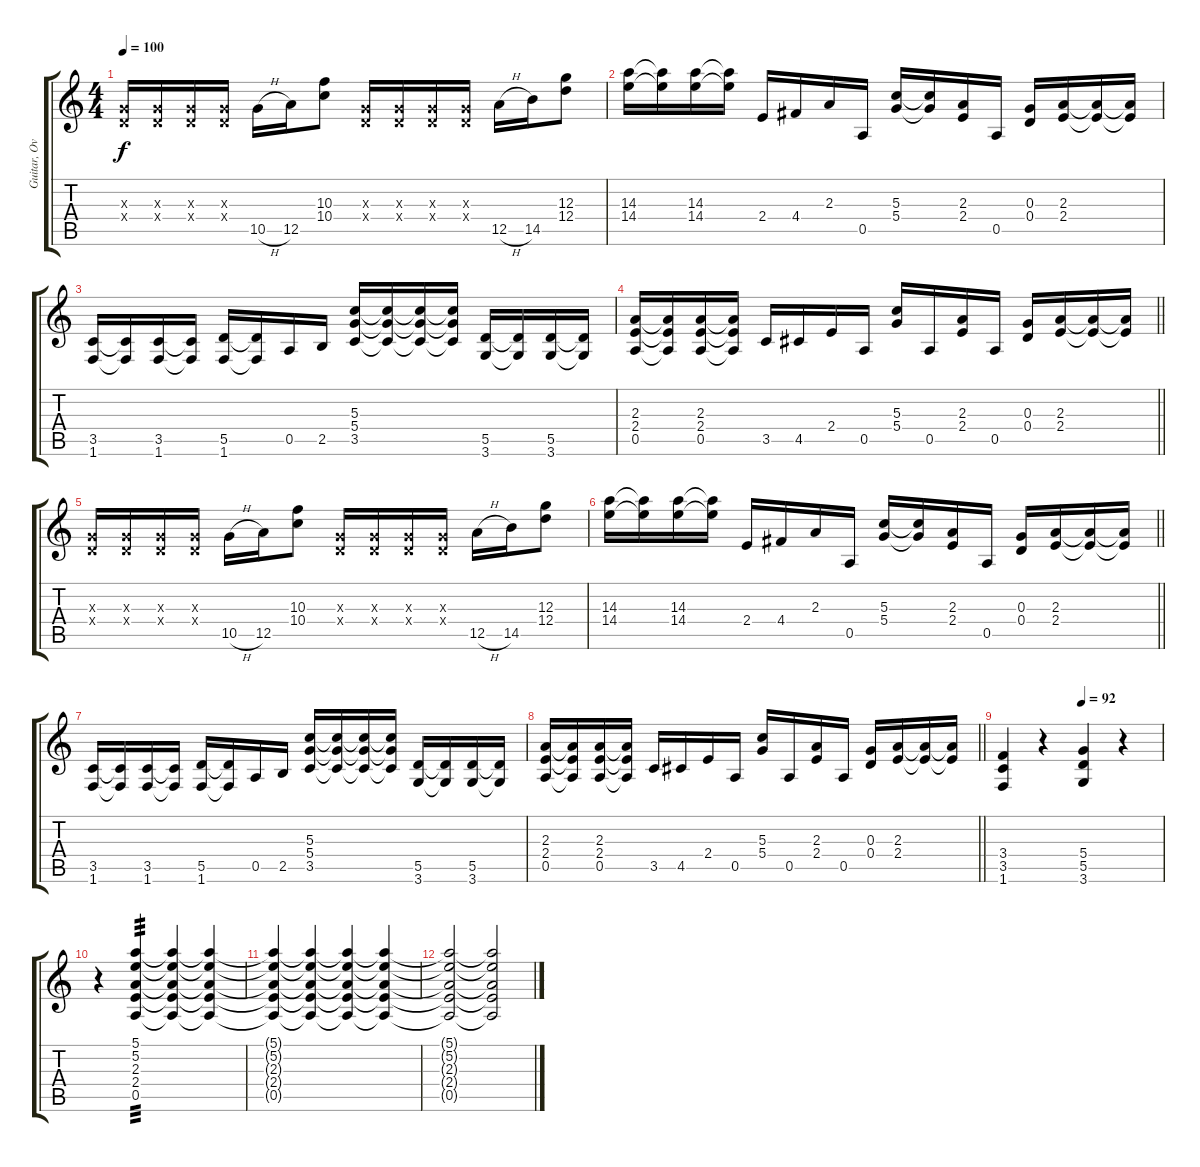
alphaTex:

\track ("Guitar, Overdub" "Guitar, Ov") {instrument overdrivenguitar}
\staff {score tabs}
\tuning (E4 B3 G3 D3 A2 E2) {hide}
\ts (4 4)
\tempo 100
\clef g2
\ks c
(0.3{x} 0.4{x}).16{dy f} (0.3{x} 0.4{x}).16 (0.3{x} 0.4{x}).16 (0.3{x} 0.4{x}).16 10.5{h}.16 12.5.16 (10.3 10.4).8 (0.3{x} 0.4{x}).16 (0.3{x} 0.4{x}).16 (0.3{x} 0.4{x}).16 (0.3{x} 0.4{x}).16 12.5{h}.16 14.5.16 (12.3 12.4).8 |
(14.3 14.4).16 (14.3{t} 14.4{t}).16 (14.3 14.4).16 (14.3{t} 14.4{t}).16 2.4.16 4.4.16 2.3.16 0.5.16 (5.3 5.4).16 (5.3{t} 5.4{t}).16 (2.3 2.4).16 0.5.16 (0.3 0.4).16 (2.3 2.4).16 (2.3{t} 2.4{t}).16 (2.3{t} 2.4{t}).16 |
(3.5 1.6).16 (3.5{t} 1.6{t}).16 (3.5 1.6).16 (3.5{t} 1.6{t}).16 (5.5 1.6).16 (5.5{t} 1.6{t}).16 0.5.16 2.5.16 (5.3 5.4 3.5).16 (5.3{t} 5.4{t} 3.5{t}).16 (5.3{t} 5.4{t} 3.5{t}).16 (5.3{t} 5.4{t} 3.5{t}).16 (5.5 3.6).16 (5.5{t} 3.6{t}).16 (5.5 3.6).16 (5.5{t} 3.6{t}).16 |
\barLineRight lightlight
(2.3 2.4 0.5).16 (2.3{t} 2.4{t} 0.5{t}).16 (2.3 2.4 0.5).16 (2.3{t} 2.4{t} 0.5{t}).16 3.5.16 4.5.16 2.4.16 0.5.16 (5.3 5.4).16 0.5.16 (2.3 2.4).16 0.5.16 (0.3 0.4).16 (2.3 2.4).16 (2.3{t} 2.4{t}).16 (2.3{t} 2.4{t}).16 |
(0.3{x} 0.4{x}).16 (0.3{x} 0.4{x}).16 (0.3{x} 0.4{x}).16 (0.3{x} 0.4{x}).16 10.5{h}.16 12.5.16 (10.3 10.4).8 (0.3{x} 0.4{x}).16 (0.3{x} 0.4{x}).16 (0.3{x} 0.4{x}).16 (0.3{x} 0.4{x}).16 12.5{h}.16 14.5.16 (12.3 12.4).8 |
\barLineRight lightlight
(14.3 14.4).16 (14.3{t} 14.4{t}).16 (14.3 14.4).16 (14.3{t} 14.4{t}).16 2.4.16 4.4.16 2.3.16 0.5.16 (5.3 5.4).16 (5.3{t} 5.4{t}).16 (2.3 2.4).16 0.5.16 (0.3 0.4).16 (2.3 2.4).16 (2.3{t} 2.4{t}).16 (2.3{t} 2.4{t}).16 |
(3.5 1.6).16 (3.5{t} 1.6{t}).16 (3.5 1.6).16 (3.5{t} 1.6{t}).16 (5.5 1.6).16 (5.5{t} 1.6{t}).16 0.5.16 2.5.16 (5.3 5.4 3.5).16 (5.3{t} 5.4{t} 3.5{t}).16 (5.3{t} 5.4{t} 3.5{t}).16 (5.3{t} 5.4{t} 3.5{t}).16 (5.5 3.6).16 (5.5{t} 3.6{t}).16 (5.5 3.6).16 (5.5{t} 3.6{t}).16 |
\barLineRight lightlight
(2.3 2.4 0.5).16 (2.3{t} 2.4{t} 0.5{t}).16 (2.3 2.4 0.5).16 (2.3{t} 2.4{t} 0.5{t}).16 3.5.16 4.5.16 2.4.16 0.5.16 (5.3 5.4).16 0.5.16 (2.3 2.4).16 0.5.16 (0.3 0.4).16 (2.3 2.4).16 (2.3{t} 2.4{t}).16 (2.3{t} 2.4{t}).16 |
\tempo (92 0.5)
(3.4 3.5 1.6).4 r.4 (5.4 5.5 3.6).4 r.4 |
r.4 (5.1 5.2 2.3 2.4 0.5).4{tp 3} (5.1{t} 5.2{t} 2.3{t} 2.4{t} 0.5{t}).4 (5.1{t} 5.2{t} 2.3{t} 2.4{t} 0.5{t}).4 |
(5.1{t} 5.2{t} 2.3{t} 2.4{t} 0.5{t}).4 (5.1{t} 5.2{t} 2.3{t} 2.4{t} 0.5{t}).4 (5.1{t} 5.2{t} 2.3{t} 2.4{t} 0.5{t}).4 (5.1{t} 5.2{t} 2.3{t} 2.4{t} 0.5{t}).4 |
(5.1{t} 5.2{t} 2.3{t} 2.4{t} 0.5{t}).2 (5.1{t} 5.2{t} 2.3{t} 2.4{t} 0.5{t}).2
